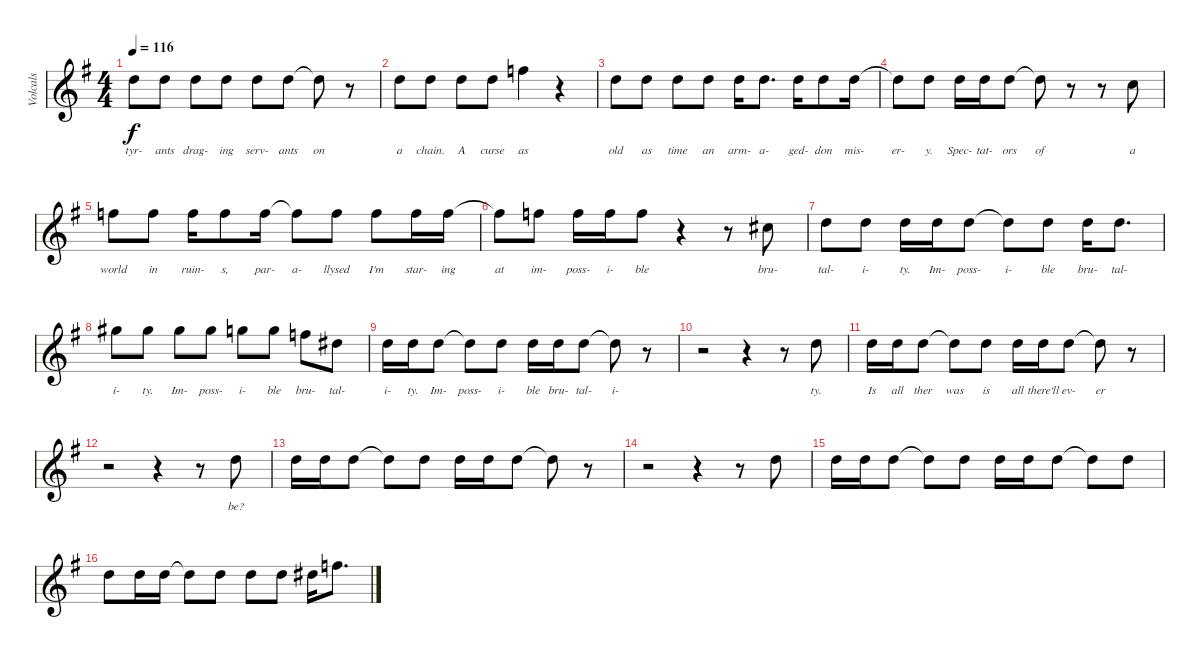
\track ("Volcals" "Volcals") {instrument acousticguitarsteel}
\staff {score}
\tuning (D4 A3 F3 C3 G2 D2) {hide}
\ts (4 4)
\tempo 116
\clef g2
\ks eminor
0.1.8{lyrics (0 "tyr-") lyrics (1 "") lyrics (2 "") lyrics (3 "") lyrics (4 "") dy f} 0.1.8{lyrics (0 "ants") lyrics (1 "") lyrics (2 "") lyrics (3 "") lyrics (4 "")} 0.1.8{lyrics (0 "drag-") lyrics (1 "") lyrics (2 "") lyrics (3 "") lyrics (4 "")} 0.1.8{lyrics (0 "ing") lyrics (1 "") lyrics (2 "") lyrics (3 "") lyrics (4 "")} 0.1.8{lyrics (0 "serv-") lyrics (1 "") lyrics (2 "") lyrics (3 "") lyrics (4 "")} 0.1.8{lyrics (0 "ants") lyrics (1 "") lyrics (2 "") lyrics (3 "") lyrics (4 "")} 0.1{t}.8{lyrics (0 "on") lyrics (1 "") lyrics (2 "") lyrics (3 "") lyrics (4 "")} r.8 |
0.1.8{lyrics (0 "a") lyrics (1 "") lyrics (2 "") lyrics (3 "") lyrics (4 "")} 0.1.8{lyrics (0 "chain.") lyrics (1 "") lyrics (2 "") lyrics (3 "") lyrics (4 "")} 0.1.8{lyrics (0 "A") lyrics (1 "") lyrics (2 "") lyrics (3 "") lyrics (4 "")} 0.1.8{lyrics (0 "curse") lyrics (1 "") lyrics (2 "") lyrics (3 "") lyrics (4 "")} 3.1.4{lyrics (0 "as") lyrics (1 "") lyrics (2 "") lyrics (3 "") lyrics (4 "")} r.4 |
0.1.8{lyrics (0 "old") lyrics (1 "") lyrics (2 "") lyrics (3 "") lyrics (4 "")} 0.1.8{lyrics (0 "as") lyrics (1 "") lyrics (2 "") lyrics (3 "") lyrics (4 "")} 0.1.8{lyrics (0 "time") lyrics (1 "") lyrics (2 "") lyrics (3 "") lyrics (4 "")} 0.1.8{lyrics (0 "an") lyrics (1 "") lyrics (2 "") lyrics (3 "") lyrics (4 "")} 0.1.16{lyrics (0 "arm-") lyrics (1 "") lyrics (2 "") lyrics (3 "") lyrics (4 "")} 0.1.8{d lyrics (0 "a-") lyrics (1 "") lyrics (2 "") lyrics (3 "") lyrics (4 "")} 0.1.16{lyrics (0 "ged-") lyrics (1 "") lyrics (2 "") lyrics (3 "") lyrics (4 "")} 0.1.8{lyrics (0 "don") lyrics (1 "") lyrics (2 "") lyrics (3 "") lyrics (4 "")} 0.1.16{lyrics (0 "mis-") lyrics (1 "") lyrics (2 "") lyrics (3 "") lyrics (4 "")} |
0.1{t}.8{lyrics (0 "er-") lyrics (1 "") lyrics (2 "") lyrics (3 "") lyrics (4 "")} 0.1.8{lyrics (0 "y.") lyrics (1 "") lyrics (2 "") lyrics (3 "") lyrics (4 "")} 0.1.16{lyrics (0 "Spec-") lyrics (1 "") lyrics (2 "") lyrics (3 "") lyrics (4 "")} 0.1.16{lyrics (0 "tat-") lyrics (1 "") lyrics (2 "") lyrics (3 "") lyrics (4 "")} 0.1.8{lyrics (0 "ors") lyrics (1 "") lyrics (2 "") lyrics (3 "") lyrics (4 "")} 0.1{t}.8{lyrics (0 "of") lyrics (1 "") lyrics (2 "") lyrics (3 "") lyrics (4 "")} r.8 r.8 3.2.8{lyrics (0 "a") lyrics (1 "") lyrics (2 "") lyrics (3 "") lyrics (4 "")} |
3.1.8{lyrics (0 "world") lyrics (1 "") lyrics (2 "") lyrics (3 "") lyrics (4 "")} 3.1.8{lyrics (0 "in") lyrics (1 "") lyrics (2 "") lyrics (3 "") lyrics (4 "")} 3.1.16{lyrics (0 "ruin-") lyrics (1 "") lyrics (2 "") lyrics (3 "") lyrics (4 "")} 3.1.8{lyrics (0 "s,") lyrics (1 "") lyrics (2 "") lyrics (3 "") lyrics (4 "")} 3.1.16{lyrics (0 "par-") lyrics (1 "") lyrics (2 "") lyrics (3 "") lyrics (4 "")} 3.1{t}.8{lyrics (0 "a-") lyrics (1 "") lyrics (2 "") lyrics (3 "") lyrics (4 "")} 3.1.8{lyrics (0 "llysed") lyrics (1 "") lyrics (2 "") lyrics (3 "") lyrics (4 "")} 3.1.8{lyrics (0 "I'm") lyrics (1 "") lyrics (2 "") lyrics (3 "") lyrics (4 "")} 3.1.16{lyrics (0 "star-") lyrics (1 "") lyrics (2 "") lyrics (3 "") lyrics (4 "")} 3.1.16{lyrics (0 "ing") lyrics (1 "") lyrics (2 "") lyrics (3 "") lyrics (4 "")} |
3.1{t}.8{lyrics (0 "at") lyrics (1 "") lyrics (2 "") lyrics (3 "") lyrics (4 "")} 3.1.8{lyrics (0 "im-") lyrics (1 "") lyrics (2 "") lyrics (3 "") lyrics (4 "")} 3.1.16{lyrics (0 "poss-") lyrics (1 "") lyrics (2 "") lyrics (3 "") lyrics (4 "")} 3.1.16{lyrics (0 "i-") lyrics (1 "") lyrics (2 "") lyrics (3 "") lyrics (4 "")} 3.1.8{lyrics (0 "ble") lyrics (1 "") lyrics (2 "") lyrics (3 "") lyrics (4 "")} r.4 r.8 4.2.8{lyrics (0 "bru-") lyrics (1 "") lyrics (2 "") lyrics (3 "") lyrics (4 "")} |
0.1.8{lyrics (0 "tal-") lyrics (1 "") lyrics (2 "") lyrics (3 "") lyrics (4 "")} 0.1.8{lyrics (0 "i-") lyrics (1 "") lyrics (2 "") lyrics (3 "") lyrics (4 "")} 0.1.16{lyrics (0 "ty.") lyrics (1 "") lyrics (2 "") lyrics (3 "") lyrics (4 "")} 0.1.16{lyrics (0 "Im-") lyrics (1 "") lyrics (2 "") lyrics (3 "") lyrics (4 "")} 0.1.8{lyrics (0 "poss-") lyrics (1 "") lyrics (2 "") lyrics (3 "") lyrics (4 "")} 0.1{t}.8{lyrics (0 "i-") lyrics (1 "") lyrics (2 "") lyrics (3 "") lyrics (4 "")} 0.1.8{lyrics (0 "ble") lyrics (1 "") lyrics (2 "") lyrics (3 "") lyrics (4 "")} 0.1.16{lyrics (0 "bru-") lyrics (1 "") lyrics (2 "") lyrics (3 "") lyrics (4 "")} 0.1.8{d lyrics (0 "tal-") lyrics (1 "") lyrics (2 "") lyrics (3 "") lyrics (4 "")} |
6.1.8{lyrics (0 "i-") lyrics (1 "") lyrics (2 "") lyrics (3 "") lyrics (4 "")} 6.1.8{lyrics (0 "ty.") lyrics (1 "") lyrics (2 "") lyrics (3 "") lyrics (4 "")} 6.1.8{lyrics (0 "Im-") lyrics (1 "") lyrics (2 "") lyrics (3 "") lyrics (4 "")} 6.1.8{lyrics (0 "poss-") lyrics (1 "") lyrics (2 "") lyrics (3 "") lyrics (4 "")} 5.1.8{lyrics (0 "i-") lyrics (1 "") lyrics (2 "") lyrics (3 "") lyrics (4 "")} 5.1.8{lyrics (0 "ble") lyrics (1 "") lyrics (2 "") lyrics (3 "") lyrics (4 "")} 3.1.8{lyrics (0 "bru-") lyrics (1 "") lyrics (2 "") lyrics (3 "") lyrics (4 "")} 1.1.8{lyrics (0 "tal-") lyrics (1 "") lyrics (2 "") lyrics (3 "") lyrics (4 "")} |
0.1.16{lyrics (0 "i-") lyrics (1 "") lyrics (2 "") lyrics (3 "") lyrics (4 "")} 0.1.16{lyrics (0 "ty.") lyrics (1 "") lyrics (2 "") lyrics (3 "") lyrics (4 "")} 0.1.8{lyrics (0 "Im-") lyrics (1 "") lyrics (2 "") lyrics (3 "") lyrics (4 "")} 0.1{t}.8{lyrics (0 "poss-") lyrics (1 "") lyrics (2 "") lyrics (3 "") lyrics (4 "")} 0.1.8{lyrics (0 "i-") lyrics (1 "") lyrics (2 "") lyrics (3 "") lyrics (4 "")} 0.1.16{lyrics (0 "ble") lyrics (1 "") lyrics (2 "") lyrics (3 "") lyrics (4 "")} 0.1.16{lyrics (0 "bru-") lyrics (1 "") lyrics (2 "") lyrics (3 "") lyrics (4 "")} 0.1.8{lyrics (0 "tal-") lyrics (1 "") lyrics (2 "") lyrics (3 "") lyrics (4 "")} 0.1{t}.8{lyrics (0 "i-") lyrics (1 "") lyrics (2 "") lyrics (3 "") lyrics (4 "")} r.8 |
r.2 r.4 r.8 0.1.8{lyrics (0 "ty.") lyrics (1 "") lyrics (2 "") lyrics (3 "") lyrics (4 "")} |
0.1.16{lyrics (0 "Is") lyrics (1 "") lyrics (2 "") lyrics (3 "") lyrics (4 "")} 0.1.16{lyrics (0 "all") lyrics (1 "") lyrics (2 "") lyrics (3 "") lyrics (4 "")} 0.1.8{lyrics (0 "ther") lyrics (1 "") lyrics (2 "") lyrics (3 "") lyrics (4 "")} 0.1{t}.8{lyrics (0 "was") lyrics (1 "") lyrics (2 "") lyrics (3 "") lyrics (4 "")} 0.1.8{lyrics (0 "is") lyrics (1 "") lyrics (2 "") lyrics (3 "") lyrics (4 "")} 0.1.16{lyrics (0 "all") lyrics (1 "") lyrics (2 "") lyrics (3 "") lyrics (4 "")} 0.1.16{lyrics (0 "there'll") lyrics (1 "") lyrics (2 "") lyrics (3 "") lyrics (4 "")} 0.1.8{lyrics (0 "ev-") lyrics (1 "") lyrics (2 "") lyrics (3 "") lyrics (4 "")} 0.1{t}.8{lyrics (0 "er") lyrics (1 "") lyrics (2 "") lyrics (3 "") lyrics (4 "")} r.8 |
r.2 r.4 r.8 0.1.8{lyrics (0 "be?") lyrics (1 "") lyrics (2 "") lyrics (3 "") lyrics (4 "")} |
0.1.16 0.1.16 0.1.8 0.1{t}.8 0.1.8 0.1.16 0.1.16 0.1.8 0.1{t}.8 r.8 |
r.2 r.4 r.8 0.1.8 |
0.1.16 0.1.16 0.1.8 0.1{t}.8 0.1.8 0.1.16 0.1.16 0.1.8 0.1{t}.8 0.1.8 |
0.1.8 0.1.16 0.1.16 0.1{t}.8 0.1.8 0.1.8 0.1.8 1.1.16 3.1.8{d}
